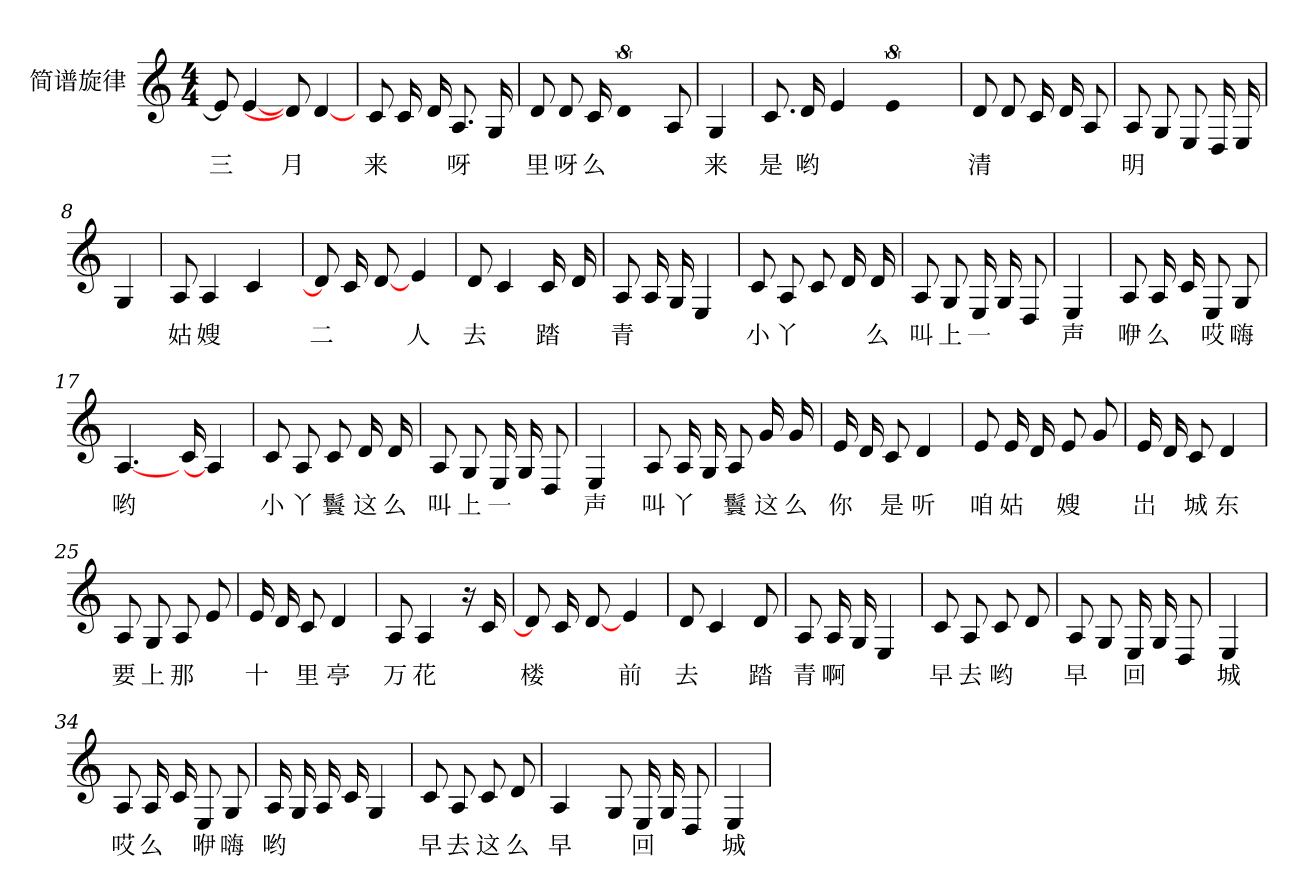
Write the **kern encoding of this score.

**kern	**text
*part1	*part1
*staff1	*staff1
*I"简谱旋律	*
*k[]	*
*M4/4	*
=1	=1
8e]	三
[4e	.
8d]	月
[4d	.
=2	=2
8c	来
16c	.
16d	.
8.A	呀
16G	.
=3	=3
8d	里
8d	呀
16c	么
!LO:N:vis=4	!
16%5d	.
8A	.
=4	=4
4G	来
=5	=5
8.c	是
16d	哟
!LO:N:vis=4	!
4.e	.
!LO:N:vis=2	!
8%5e	.
=6	=6
8d	清
8d	.
16c	.
16d	.
8A	.
=7	=7
8A	明
8G	.
8E	.
16D	.
16E	.
=8	=8
4G	.
=9	=9
8A	姑
4A	嫂
!LO:N:vis=4	!
4.c	.
=10	=10
8d]	二
16c	.
!LO:N:vis=8	!
[8.d	.
4e	人
=11	=11
8d	去
4c	.
16c	踏
16d	.
=12	=12
8A	青
16A	.
16G	.
4E	.
=13	=13
8c	小
8A	丫
8c	.
16d	.
16d	么
=14	=14
8A	叫
8G	上
16E	一
16G	.
8D	.
=15	=15
4E	声
=16	=16
8A	咿
16A	么
16c	.
8E	哎
8G	嗨
=17	=17
!LO:N:vis=4.	!
[4..A	哟
16c	.
4A]	.
=18	=18
8c	小
8A	丫
8c	鬟
16d	这
16d	么
=19	=19
8A	叫
8G	上
16E	一
16G	.
8D	.
=20	=20
4E	声
=21	=21
8A	叫
16A	丫
16G	.
8A	鬟
16g	这
16g	么
=22	=22
16e	你
16d	.
8c	是
4d	听
=23	=23
8e	咱
16e	姑
16d	.
8e	嫂
8g	.
=24	=24
16e	岀
16d	.
8c	城
4d	东
=25	=25
8A	要
8G	上
8A	那
8e	.
=26	=26
16e	十
16d	.
8c	里
4d	亭
=27	=27
8A	万
4A	花
16r	.
16c	.
=28	=28
8d]	楼
16c	.
!LO:N:vis=8	!
[8.d	.
4e	前
=29	=29
8d	去
4c	.
8d	踏
=30	=30
8A	青
16A	啊
16G	.
4E	.
=31	=31
8c	早
8A	去
8c	哟
8d	.
=32	=32
8A	早
8G	.
16E	回
16G	.
8D	.
=33	=33
4E	城
=34	=34
8A	哎
16A	么
16c	.
8E	咿
8G	嗨
=35	=35
16A	哟
16G	.
16A	.
16c	.
4G	.
=36	=36
8c	早
8A	去
8c	这
8d	么
=37	=37
!LO:N:vis=4	!
4.A	早
8G	.
16E	回
16G	.
8D	.
=38	=38
4E	城
=	=
*-	*-
